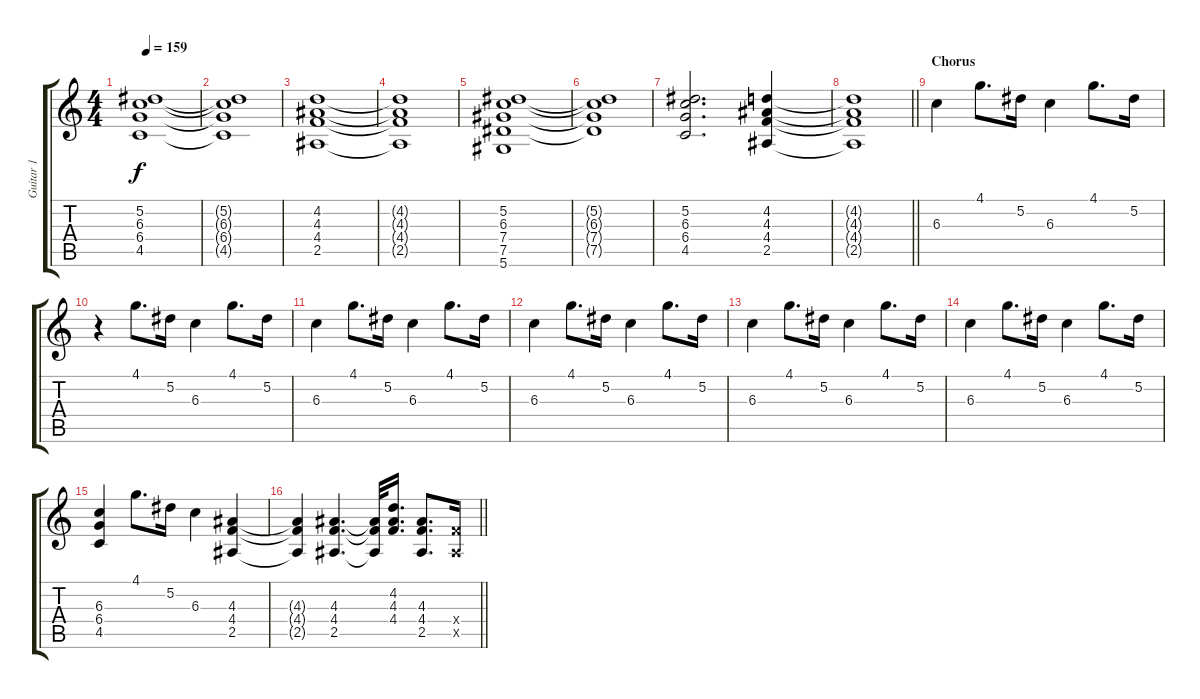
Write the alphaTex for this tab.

\track ("Guitar 1" "Guitar 1") {instrument distortionguitar}
\staff {score tabs}
\tuning (Eb4 Bb3 Gb3 Db3 Ab2 Eb2) {hide}
\ts (4 4)
\tempo 159
\clef g2
\ks c
(5.2 6.3 6.4 4.5).1{dy f} |
(5.2{t} 6.3{t} 6.4{t} 4.5{t}).1 |
(4.2 4.3 4.4 2.5).1 |
(4.2{t} 4.3{t} 4.4{t} 2.5{t}).1 |
(5.2 6.3 7.4 7.5 5.6).1 |
(5.2{t} 6.3{t} 7.4{t} 7.5{t}).1 |
(5.2 6.3 6.4 4.5).2{d} (4.2 4.3 4.4 2.5).4 |
\barLineRight lightlight
(4.2{t} 4.3{t} 4.4{t} 2.5{t}).1 |
\section ("" "Chorus")
6.3.4{volume 5} 4.1.8{d} 5.2.16 6.3.4 4.1.8{d} 5.2.16 |
r.4 4.1.8{d} 5.2.16 6.3.4 4.1.8{d} 5.2.16 |
6.3.4 4.1.8{d} 5.2.16 6.3.4 4.1.8{d} 5.2.16 |
6.3.4 4.1.8{d} 5.2.16 6.3.4 4.1.8{d} 5.2.16 |
6.3.4 4.1.8{d} 5.2.16 6.3.4 4.1.8{d} 5.2.16 |
6.3.4 4.1.8{d} 5.2.16 6.3.4 4.1.8{d} 5.2.16 |
(6.3 6.4 4.5).4 4.1.8{d} 5.2.16 6.3.4 (4.3 4.4 2.5).4 |
\barLineRight lightlight
(4.3{t} 4.4{t} 2.5{t}).4 (4.3 4.4 2.5).4{d} (4.3{t} 4.4{t} 2.5{t}).32 (4.2 4.3 4.4).16{d} (4.3 4.4 2.5).8{d} (4.4{x} 2.5{x}).16
